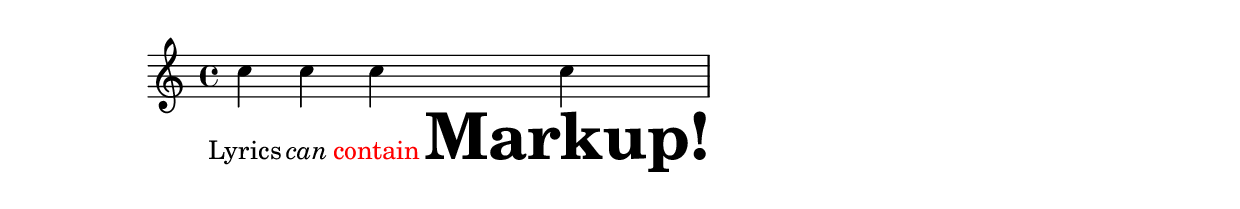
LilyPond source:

%% DO NOT EDIT this file manually; it is automatically
%% generated from LSR http://lsr.dsi.unimi.it
%% Make any changes in LSR itself, or in Documentation/snippets/new/ ,
%% and then run scripts/auxiliar/makelsr.py
%%
%% This file is in the public domain.
\version "2.14.0"

\header {
%% Translation of GIT committish: ea0b270e14781707ab52683acddf9302bbe337f3
  texidoces = "
Es posible usar el modo de marcado para dar formato a sílabas
individuales dentro de la letra.

"
  doctitlees = "Dar formato a sílabas de la letra"

  lsrtags = "text, vocal-music"

%%%    Translation of GIT committish: f86f00c1a8de0f034ba48506de2801c074bd5422
  texidocde = "
Textbeschriftungsmodus kann eingesetzt werden, um individuelle Silben im Gesangstext
zu formatieren.

"
  doctitlede = "Silben im Gesangstext formatieren"
%%  Translation of GIT committish: d9d1da30361a0bcaea1ae058eb1bc8dd3a5b2e4c
  texidocfr = "
Le mode markup permet d'individualiser la mise en forme de certaines syllabes.

"
  doctitlefr = "Mise en forme individuelle de syllabes"

  texidoc = "
Markup mode may be used to format individual syllables in lyrics.

"
  doctitle = "Formatting lyrics syllables"
} % begin verbatim

mel = \relative c'' { c4 c c c }
lyr = \lyricmode {
  Lyrics \markup { \italic can } \markup { \with-color #red contain }
  \markup { \fontsize #8 \bold Markup! }
}

<<
  \new Voice = melody \mel
  \new Lyrics \lyricsto melody \lyr
>>
